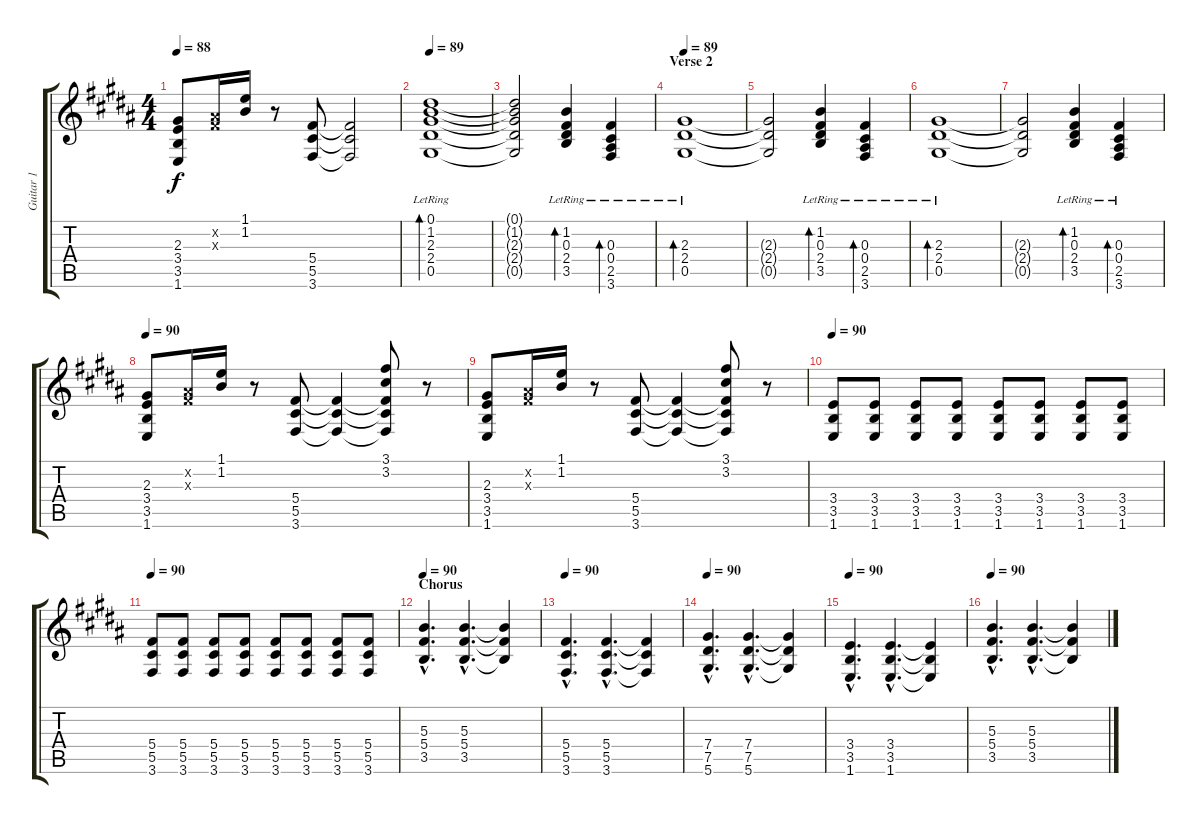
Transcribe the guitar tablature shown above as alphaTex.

\track ("Guitar 1" "Guitar 1") {instrument electricguitarclean}
\staff {score tabs}
\tuning (Eb4 Bb3 Gb3 Db3 Ab2 Eb2) {hide}
\ts (4 4)
\tempo 88
\clef g2
\ks b
(2.3 3.4 3.5 1.6).8{dy f} (0.2{x} 0.3{x}).16 (1.1 1.2).16 r.8 (5.4 5.5 3.6).8 (5.4{t} 5.5{t} 3.6{t}).2 |
\tempo 89
(0.1 1.2 2.3{lr} 2.4{lr} 0.5{lr}).1{bd 60} |
(0.1{t} 1.2{t} 2.3{t} 2.4{t} 0.5{t}).2 (1.2{lr} 0.3{lr} 2.4{lr} 3.5{lr}).4{bd 60} (0.3{lr} 0.4{lr} 2.5{lr} 3.6{lr}).4{bd 60} |
\section ("" "Verse 2")
\tempo 89
(2.3{lr} 2.4{lr} 0.5{lr}).1{bd 60} |
(2.3{t} 2.4{t} 0.5{t}).2 (1.2{lr} 0.3{lr} 2.4{lr} 3.5{lr}).4{bd 60} (0.3{lr} 0.4{lr} 2.5{lr} 3.6{lr}).4{bd 60} |
(2.3{lr} 2.4{lr} 0.5{lr}).1{bd 60} |
(2.3{t} 2.4{t} 0.5{t}).2 (1.2{lr} 0.3{lr} 2.4{lr} 3.5{lr}).4{bd 60} (0.3{lr} 0.4{lr} 2.5{lr} 3.6{lr}).4{bd 60} |
\tempo 90
(2.3 3.4 3.5 1.6).8 (0.2{x} 0.3{x}).16 (1.1 1.2).16 r.8 (5.4 5.5 3.6).8 (5.4{t} 5.5{t} 3.6{t}).4 (3.1 3.2 5.4{t} 5.5{t} 3.6{t}).8 r.8 |
(2.3 3.4 3.5 1.6).8 (0.2{x} 0.3{x}).16 (1.1 1.2).16 r.8 (5.4 5.5 3.6).8 (5.4{t} 5.5{t} 3.6{t}).4 (3.1 3.2 5.4{t} 5.5{t} 3.6{t}).8 r.8 |
\tempo 90
(3.4 3.5 1.6).8 (3.4 3.5 1.6).8 (3.4 3.5 1.6).8 (3.4 3.5 1.6).8 (3.4 3.5 1.6).8 (3.4 3.5 1.6).8 (3.4 3.5 1.6).8 (3.4 3.5 1.6).8 |
\tempo 90
(5.4 5.5 3.6).8 (5.4 5.5 3.6).8 (5.4 5.5 3.6).8 (5.4 5.5 3.6).8 (5.4 5.5 3.6).8 (5.4 5.5 3.6).8 (5.4 5.5 3.6).8 (5.4 5.5 3.6).8 |
\section ("" "Chorus")
\tempo 90
(5.3{hac} 5.4{hac} 3.5{hac}).4{d volume 13 instrument distortionguitar} (5.3{hac} 5.4{hac} 3.5{hac}).4{d} (5.3{t} 5.4{t} 3.5{t}).4 |
\tempo 90
(5.4{hac} 5.5{hac} 3.6{hac}).4{d} (5.4{hac} 5.5{hac} 3.6{hac}).4{d} (5.4{t} 5.5{t} 3.6{t}).4 |
\tempo 90
(7.4{hac} 7.5{hac} 5.6{hac}).4{d} (7.4{hac} 7.5{hac} 5.6{hac}).4{d} (7.4{t} 7.5{t} 5.6{t}).4 |
\tempo 90
(3.4{hac} 3.5{hac} 1.6{hac}).4{d} (3.4{hac} 3.5{hac} 1.6{hac}).4{d} (3.4{t} 3.5{t} 1.6{t}).4 |
\tempo 90
(5.3{hac} 5.4{hac} 3.5{hac}).4{d volume 13 instrument distortionguitar} (5.3{hac} 5.4{hac} 3.5{hac}).4{d} (5.3{t} 5.4{t} 3.5{t}).4
